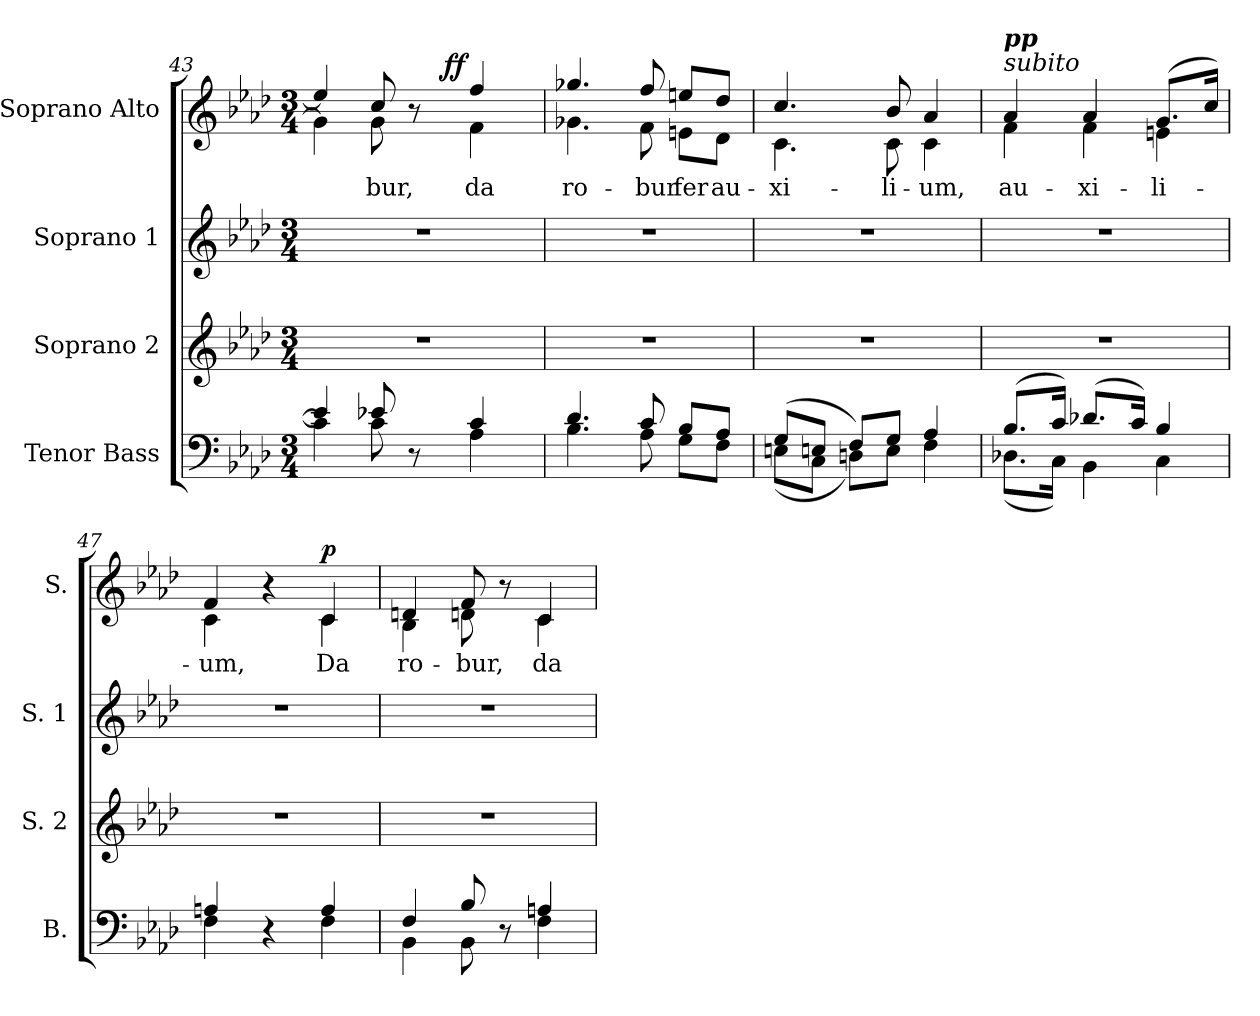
**kern	**kern	**kern	**kern	**text	**dynam
*part4	*part3	*part2	*part1	*part1	*part1
*staff4	*staff3	*staff2	*staff1	*staff1	*staff1
*I"Tenor Bass	*I"Soprano 2	*I"Soprano 1	*I"Soprano Alto	*	*
*I'B.	*I'S. 2	*I'S. 1	*I'S.	*	*
*clefF4	*clefG2	*clefG2	*clefG2	*	*
*k[b-e-a-d-]	*k[b-e-a-d-]	*k[b-e-a-d-]	*k[b-e-a-d-]	*	*
*f:	*f:	*f:	*f:	*	*
*M3/4	*M3/4	*M3/4	*M3/4	*	*
=43	=43	=43	=43	=43	=43
*^	*	*	*	*	*
!	!	!LO:N:vis=1	!LO:N:vis=1	!	!	!
*	*	*	*	*^	*	*
*	*	*	*	*	*^	*	*
4ei/]	4ci\]	2.r	2.r	4eei/]	4gi\]	4ryy	.	.
!	!	!	!	!	!	!	!LO:LY:b:color=#000000	!
8e-i/	8ci\	.	.	8cci/	8gi\	8ryy	-bur,	.
8r	8ryy	.	.	8r	8ryy	32ryy	.	.
.	.	.	.	.	.	64ryy	.	.
.	.	.	.	.	.	128...ryy	.	.
.	.	.	.	.	.	4ryy	.	ff
!	!	!	!	!	!	!	!LO:LY:b:color=#000000	!
4ci/	4A-i\	.	.	4ffi/	4fi\	.	da	.
.	.	.	.	.	.	16ryy	.	.
.	.	.	.	.	.	1024ryy	.	.
=44	=44	=44	=44	=44	=44	=44	=44	=44
!	!	!LO:N:vis=1	!LO:N:vis=1	!	!	!	!	!
*	*	*	*	*v	*v	*v	*	*
*	*	*	*	*^	*	*
*	*	*	*	*	*^	*	*
!	!	!	!	!	!	!	!LO:LY:b:color=#000000	!
*	*	*	*	*	*v	*v	*	*
4.d-i/	4.B-i\	2.r	2.r	4.gg-Xi/	4.g-Xi\	ro-	.
!	!	!	!	!	!	!LO:LY:b:color=#000000	!
8ci/	8A-i\	.	.	8ffi/	8fi\	-bur	.
!	!	!	!	!	!	!LO:LY:b:color=#000000	!
8B-i/L	8Gi\L	.	.	8eeni/L	8eni\L	fer	.
!	!	!	!	!	!	!LO:LY:b:color=#000000	!
8A-i/J	8Fi\J	.	.	8dd-i/J	8d-i\J	au-	.
!!LO:PB:g=z	!!
=45	=45	=45	=45	=45	=45	=45	=45
!	!	!LO:N:vis=1	!LO:N:vis=1	!	!	!	!
!	!	!	!	!	!	!LO:LY:b:color=#000000	!
(8Gi/L	(8Eni\L	2.r	2.r	4.cci/	4.ci\	-xi-	.
8Eni/J	8Ci\J	.	.	.	.	.	.
8Fi/L)	8Dni\L)	.	.	.	.	.	.
!	!	!	!	!	!	!LO:LY:b:color=#000000	!
8Gi/J	8Ei\J	.	.	8b-i/	8ci\	-li-	.
!	!	!	!	!	!	!LO:LY:b:color=#000000	!
4A-i/	4Fi\	.	.	4a-i/	4ci\	-um,	.
=46	=46	=46	=46	=46	=46	=46	=46
!	!	!LO:N:vis=1	!LO:N:vis=1	!	!	!	!
!	!	!	!	!LO:TX:a:i:t=subito	!	!	!
!	!	!	!	!LO:TX:Bi:t=pp	!	!	!
!	!	!	!	!	!	!LO:LY:b:color=#000000	!
(8.B-i/L	(8.D-Xi\L	2.r	2.r	4a-i/	4fi\	au-	.
16ci/Jk)	16Ci\Jk)	.	.	.	.	.	.
!	!	!	!	!	!	!LO:LY:b:color=#000000	!
(8.d-Xi/L	4BB-i\	.	.	4a-i/	4fi\	-xi-	.
16ci/Jk)	.	.	.	.	.	.	.
!	!	!	!	!	!	!LO:LY:b:color=#000000	!
4B-i/	4Ci\	.	.	(8.gi/L	4eni\	-li-	.
.	.	.	.	16cci/Jk)	.	.	.
=47	=47	=47	=47	=47	=47	=47	=47
!	!	!LO:N:vis=1	!LO:N:vis=1	!	!	!	!
!	!	!	!	!	!	!LO:LY:b:color=#000000	!
4Ani/	4Fi\	2.r	2.r	4fi/	4ci\	-um,	.
4r	4ryy	.	.	4r	4ryy	.	.
!	!	!	!	!	!	!LO:LY:b:color=#000000	!
4Ai/	4Fi\	.	.	4ci/	4ci\	Da	p
=48	=48	=48	=48	=48	=48	=48	=48
!	!	!LO:N:vis=1	!LO:N:vis=1	!	!	!	!
!	!	!	!	!	!	!LO:LY:b:color=#000000	!
4Fi/	4BB-i\	2.r	2.r	4dni/	4B-i\	ro-	.
!	!	!	!	!	!	!LO:LY:b:color=#000000	!
8B-i/	8BB-i\	.	.	8fi/	8dni\	-bur,	.
8r	8ryy	.	.	8r	8ryy	.	.
!	!	!	!	!	!	!LO:LY:b:color=#000000	!
4Ani/	4Fi\	.	.	4ci/	4ci\	da	.
*v	*v	*	*	*v	*v	*	*
=	=	=	=	=	=
*-	*-	*-	*-	*-	*-
